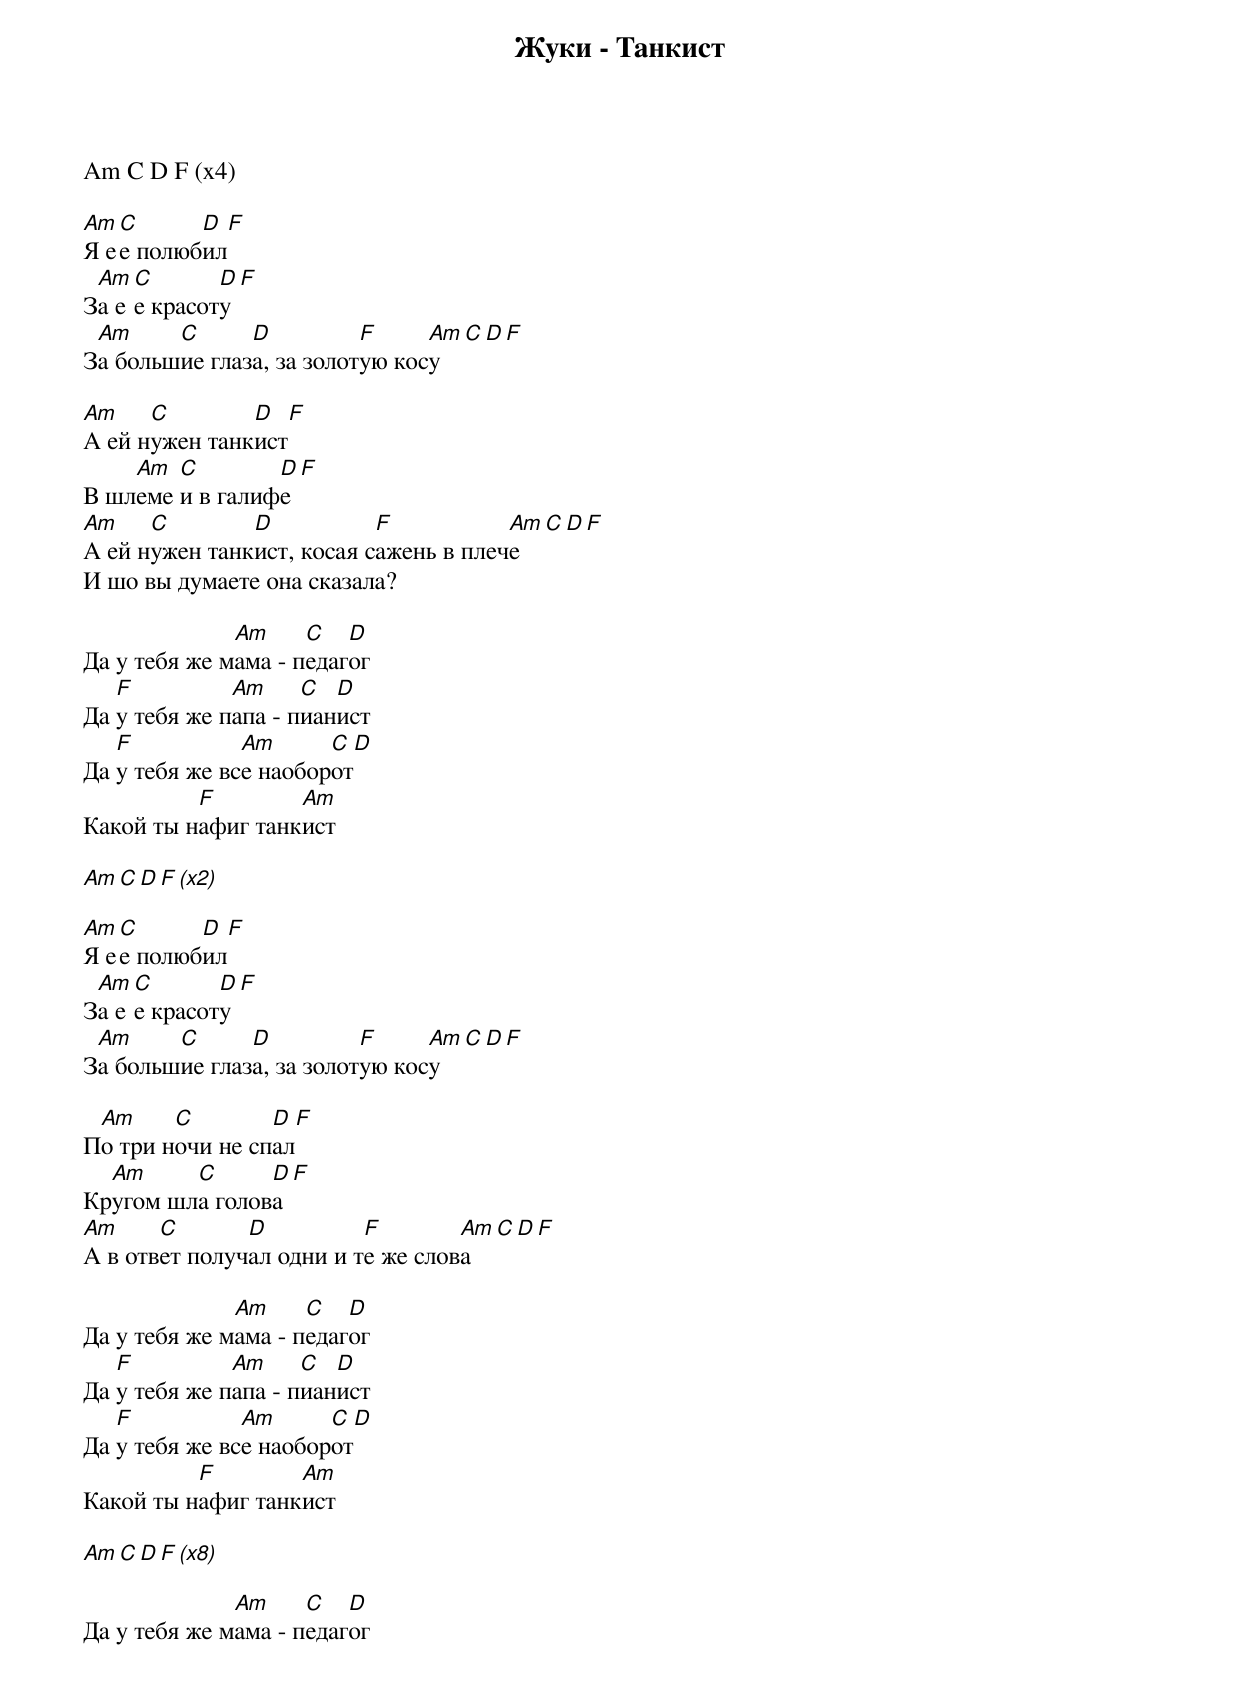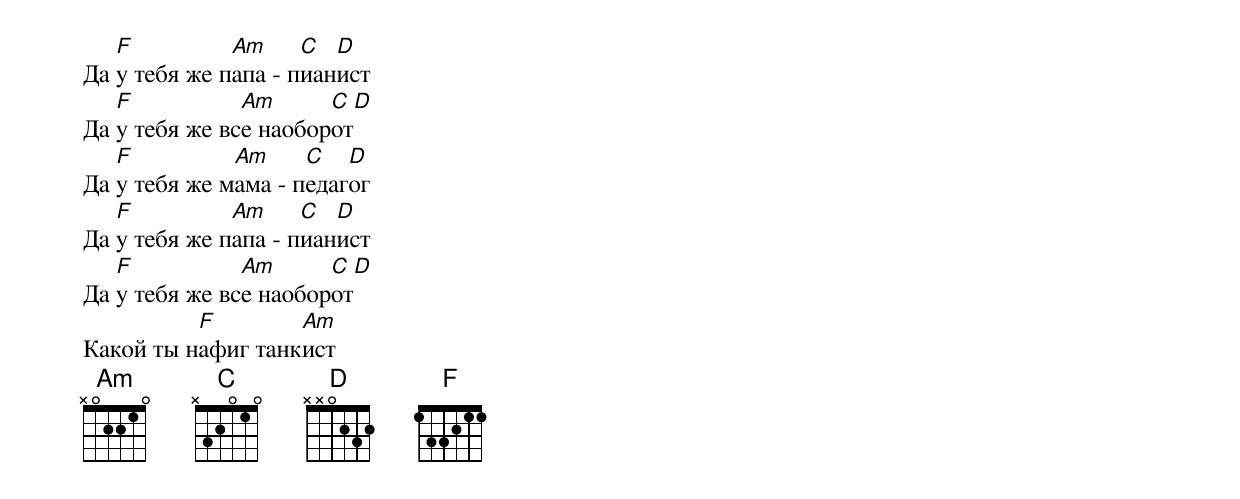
Жуки - Танкист

Am C D F (x4)

Am C      D F
Я ее полюбил
 Am C       D F
За ее красоту
 Am     C      D          F     Am C D F
За большие глаза, за золотую косу

Am    C        D  F
А ей нужен танкист
    Am  C        D F
В шлеме и в галифе
Am    C        D           F           Am C D F
А ей нужен танкист, косая сажень в плече
И шо вы думаете она сказала?

              Am     C   D
Да у тебя же мама - педагог
   F          Am     C  D
Да у тебя же папа - пианист
   F           Am      C D
Да у тебя же все наоборот
          F        Am
Какой ты нафиг танкист

Am C D F (x2)

Am C      D F
Я ее полюбил
 Am C       D F
За ее красоту
 Am     C      D          F     Am C D F
За большие глаза, за золотую косу

 Am     C        D F
По три ночи не спал
  Am     C      D F
Кругом шла голова
Am     C       D          F        Am C D F
А в ответ получал одни и те же слова

              Am     C   D
Да у тебя же мама - педагог
   F          Am     C  D
Да у тебя же папа - пианист
   F           Am      C D
Да у тебя же все наоборот
          F        Am
Какой ты нафиг танкист

Am C D F (x8)

              Am     C   D
Да у тебя же мама - педагог
   F          Am     C  D
Да у тебя же папа - пианист
   F           Am      C D
Да у тебя же все наоборот
   F          Am     C   D
Да у тебя же мама - педагог
   F          Am     C  D
Да у тебя же папа - пианист
   F           Am      C D
Да у тебя же все наоборот
          F        Am
Какой ты нафиг танкист
